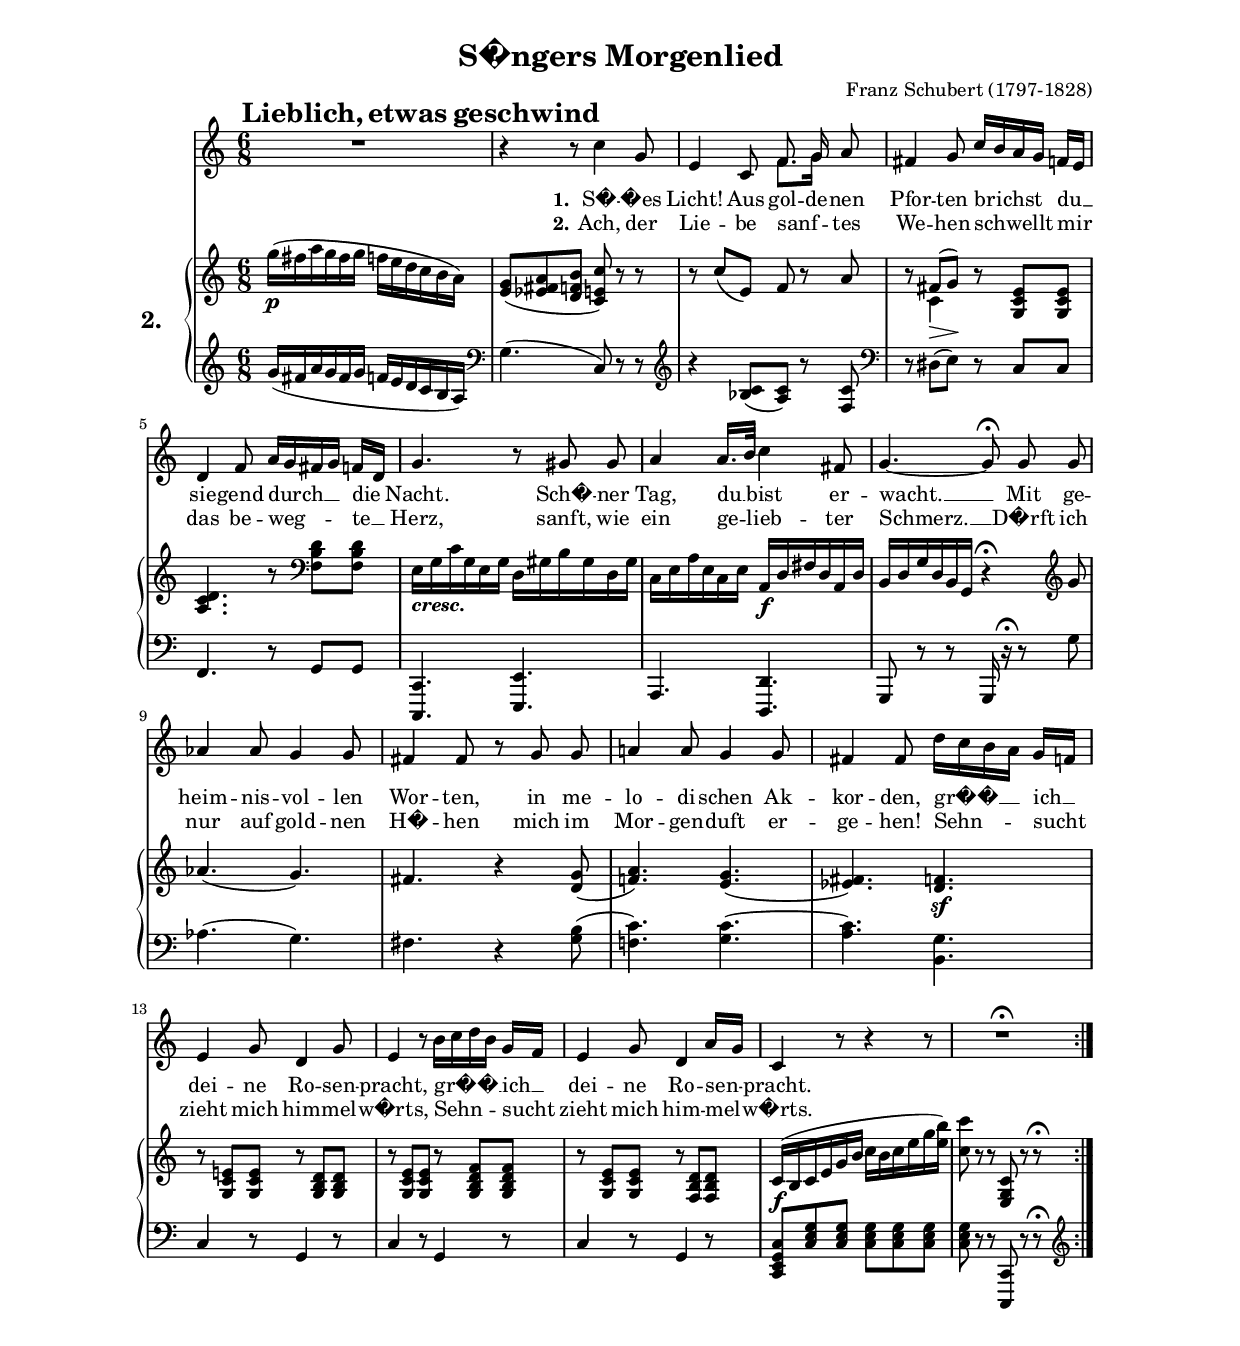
\header {
    title = "S�ngers Morgenlied"
    composer = "Franz Schubert (1797-1828)"
    date = "27. Februar 1815"
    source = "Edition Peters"
    editor = "Paul Losse"
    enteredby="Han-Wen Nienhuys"
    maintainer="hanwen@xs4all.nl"

    texidoc = "The source is a rather tightly set Peters in Edition is
    a heavy font. The Peters edition (4622c) was `herausgegeben' by
    Paul Losse, whose name also appears on a 1956 edition of some
    other music. Strictly speaking, his edititorial enhancements will
    not be in the PD - but I am assuming there are no notable ones in
    this small piece.

    The original compresses the entire music onto a single page, in 4
    systems.  Lily does so too if you tune down spacing-increment, but
    chooses line breaks differently.

    Further manual tweaks: the slur in measure 12 has been flattened
manually. The beam in measure 3, left-hand, technically is wrong, but
has been added following the original. The crescendo in measure 4 has
been lowered

"

}

\version "2.3.17"
manuscriptBreak = { \break }



#(set-global-staff-size (/ (* 5.8 72.27) 25.4))

\bookpaper  {
%#(set-global-staff-size (* 5.8 mm))
    linewidth = #(* mm 160)
    indent = 8\mm
    interscoreline = 2.\mm
    betweensystemspace = 15\mm
    raggedbottom = ##t 
    }

modernAccidentals = {
  \set Staff.extraNatural =  ##f
  \set Staff.autoAccidentals =  #'(Staff (same-octave . 1) (any-octave . 0))
  \set Staff.autoCautionaries =  #'()  
}


melody =    \relative c'' \repeat volta 2 \context Voice = singer {
    \time 6/8
    \autoBeamOff
    s1*0^\markup { \bold \large\bigger\bigger { \hspace #-3.0 Lieblich, etwas geschwind } }
  R2.
  r4 r8 c4 g8 |
  e4 c8
    <<
	\new Voice { \stemUp f8. g16 }
	{ \stemDown f8.[ g16] } >> \stemNeutral a8 |
  fis4  g8 c16[ b a g] f[ e] |
  d4 f8 a16[ g fis g] f[ d] |
  g4. r8 gis gis |
  a4 a16.[ b32] c4 fis,8 |
  g4.~ g8-\fermata g8 g |
  as4 as8 g4 g8 |
  fis4 fis8 r8 g g  |
  a!4 a8 g4 g8 |
  fis4 fis8 d'16[ c b a] g[ f] |
  e4 g8 d4 g8 e4 r8 b'16[ c d b] g[ f] |
  e4 g8 d4 a'16[ g] |
  c,4 r8 r4 r8 |

    % TODO : make \fermata work. 
  R2.^\fermataMarkup 
}


ignoreMelisma =	\set ignoreMelismata = ##t
ignoreMelismaOff = \unset ignoreMelismata 


firstVerse = \lyricmode {
    \set stanza = "1."
    
    S� -- �es Licht! Aus
    \ignoreMelisma
    gol --
    \ignoreMelismaOff

    de -- nen  Pfor -- ten brichst du __ \manuscriptBreak | 
    sie -- gend durch __ die Nacht. Sch� -- ner Tag, du __ bist er -- wacht. __ Mit ge -- |
    \manuscriptBreak
    heim -- nis -- vol -- len Wor -- ten, in me -- lo -- di -- schen Ak -- kor -- den, gr�� __ ich __ \manuscriptBreak |
    dei -- ne Ro -- sen -- pracht, gr�� __ ich __ dei -- ne Ro -- sen -- pracht. 
    }

secondVerse = \lyricmode {
    \set stanza = "2."
    Ach, der Lie -- be sanf
    -- tes We -- hen schwellt mir |
    das be -- weg -- te __ Herz, sanft, wie ein ge -- lieb -- ter Schmerz. __ D�rft ich | 
    nur auf gold -- nen H� -- hen mich im Mor -- gen -- duft er -- ge -- hen! Sehn -- sucht |
    zieht mich him -- mel -- w�rts, Sehn -- sucht zieht mich him -- mel -- w�rts.
    }

pianoRH =  \relative c''' \repeat volta 2 {
    #(set-accidental-style 'modern)
    g16(_\p fis a g fis g f e d c b a ) | 
    <g e>8( <es fis a> <d f b> <c e c'>) r8 r | 
    r8 c'( e,) f r a |
    \once \override DynamicLineSpanner   #'padding =#3
    r8 << { s8 s8 }  << { fis(\> g)\!
			    } \\ { c,4 } >> >> r8 <e c g> <e c g> |
    <d c a>4. r8 \clef bass  <d b f> <d b f> |
    e,16_" "_\markup { \bold\italic cresc. } g c g e g d gis b gis d gis |
    c, e a e c e a,-\f d fis d a d |
    b d g  d b g r4\fermata \clef treble g''8 |
    as4.( g 4.) | fis4. r4 <d g>8 ( |
    <f a>4.) <e g>4.( <es fis> ) <d f>\sf |
    r8 <e c g> <e c g> r <d b g > <d b g> |
    r <e c g> <e c g> r <f d b g> <f d b g> |
    r <e c g> <e c g> r <d b f> <d b f> |
    c16(_\f b c e g b c b c e g <e b'>) |
    <c c'>8 r r <c, g e>8 r r\fermata |  
}

pianoLH =  \relative c'' \repeat volta 2 {
    #(set-accidental-style 'modern)
    g16( fis a g fis g f e d c b a) | 
    \clef bass g4.( c,8) r r
    \clef treble r4 <bes' c>8([ <a c>)] r <f c'> |
    \clef bass r8 dis( e) r c c |
    f,4. r8 g g |
    <c, c,>4. <e e,>4. |
    a,4. <d d,>4. |
    g,8 r r g16 r16\fermata r8 g''8 |
    as4.( g ) |
    fis r4 <g b>8( |
    <f c'>4.)

    \once \override Slur  #'height-limit = #1.0

    <g c>4.( | <a c>4.) <g b,> |
    c,4 r8 g4 r8 |
    c4 r8 g4 r8 |
    c4 r8 g4 r8 |
    <c g e c>8 <c e g> <c e g>     <c e g> <c e g> <c e g> |
    <c e g> r r <c, c,>8 r r\fermata \clef treble
    }

\book {
    \score {
	<< \time 6/8
	   \new Staff <<
	       \context Staff #(set-accidental-style 'modern)
	       \melody >>
	   \lyricsto "singer" \new Lyrics \firstVerse
	   \lyricsto "singer" \new Lyrics \secondVerse
	   \new PianoStaff << 
	       \set PianoStaff.instrument = \markup {
		   \bold
		   \bigger\bigger\bigger\bigger \huge "2.  " }
	       \new Staff \pianoRH
	       \new Staff \pianoLH
	   >> 
       >>

	\paper {
	    \context {
		\Lyrics
		minimumVerticalExtent = #'(-1.0 . 0)
	    }
	    \context {
		\Score
		\override Beam #'thickness = #0.55
		\override SpacingSpanner #'spacing-increment = #1.0
		\override Slur #'height-limit = #1.5
	    }
	    \context {
		\PianoStaff
		\override VerticalAlignment #'forced-distance = #10
	    }
	    \context {
		\Staff
		minimumVerticalExtent = #'(-3. . 6)
	    }
	    inputencoding = "latin1"
	}
	\midi {
	    \tempo 4 = 70
	}
    }
}

